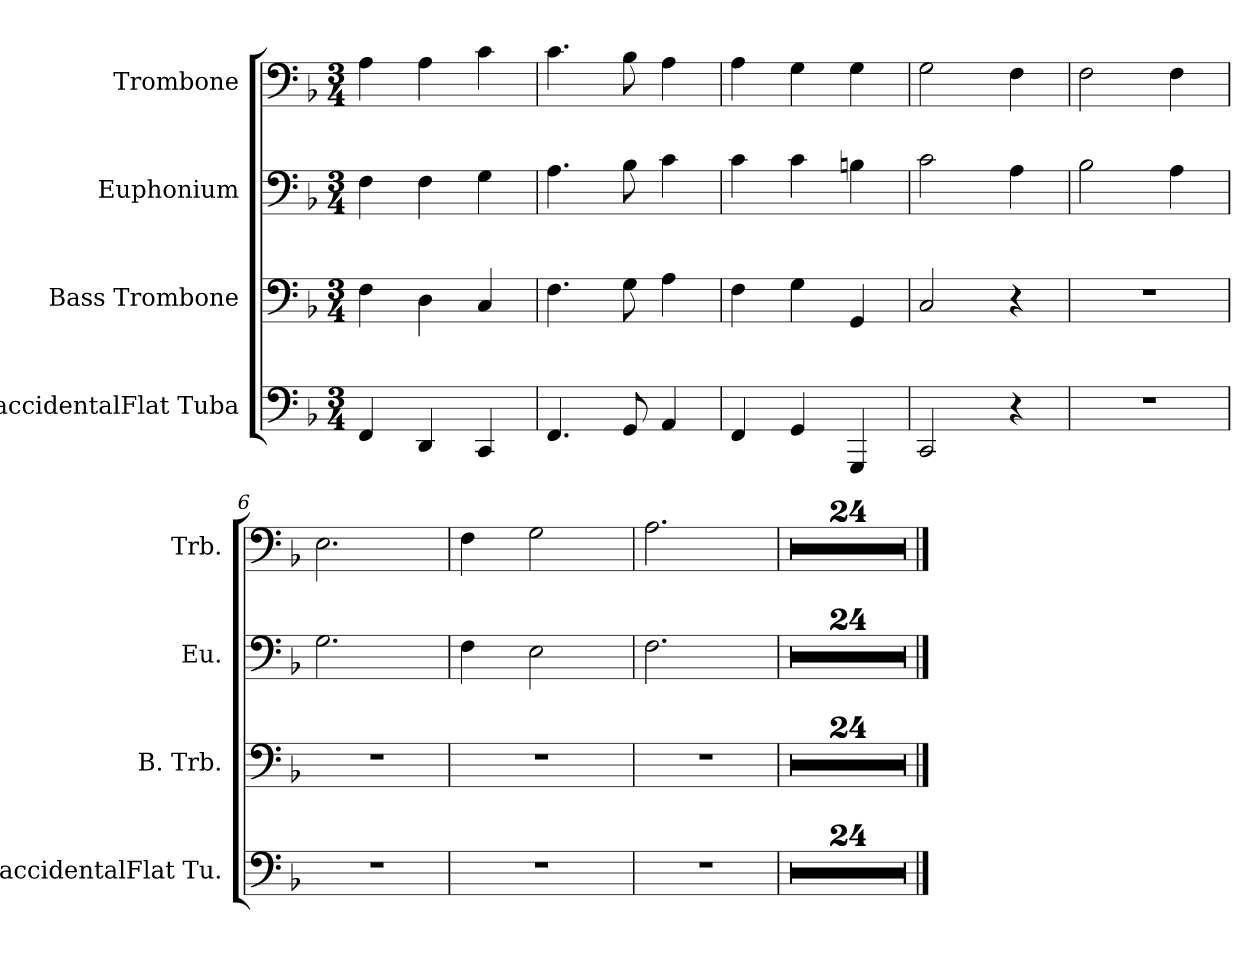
**kern	**kern	**kern	**kern
*part4	*part3	*part2	*part1
*staff4	*staff3	*staff2	*staff1
*I"BaccidentalFlat Tuba	*I"Bass Trombone	*I"Euphonium	*I"Trombone
*I'BaccidentalFlat Tu.	*I'B. Trb.	*I'Eu.	*I'Trb.
*clefF4	*clefF4	*clefF4	*clefF4
*k[b-]	*k[b-]	*k[b-]	*k[b-]
*M3/4	*M3/4	*M3/4	*M3/4
=1	=1	=1	=1
4FF/	4F\	4F\	4A\
4DD/	4D\	4F\	4A\
4CC/	4C/	4G\	4c\
=2	=2	=2	=2
4.FF/	4.F\	4.A\	4.c\
8GG/	8G\	8B-\	8B-\
4AA/	4A\	4c\	4A\
=3	=3	=3	=3
4FF/	4F\	4c\	4A\
4GG/	4G\	4c\	4G\
4GGG/	4GG/	4Bn\	4G\
=4	=4	=4	=4
2CC/	2C/	2c\	2G\
4r	4r	4A\	4F\
=5	=5	=5	=5
2.r	2.r	2B-\	2F\
.	.	4A\	4F\
=6	=6	=6	=6
2.r	2.r	2.G\	2.E\
=7	=7	=7	=7
2.r	2.r	4F\	4F\
.	.	2E\	2G\
=8	=8	=8	=8
2.r	2.r	2.F\	2.A\
=9	=9	=9	=9
2.r	2.r	2.r	2.r
=10	=10	=10	=10
2.r	2.r	2.r	2.r
=11	=11	=11	=11
2.r	2.r	2.r	2.r
!!LO:LB:g=z
=12	=12	=12	=12
2.r	2.r	2.r	2.r
=13	=13	=13	=13
2.r	2.r	2.r	2.r
=14	=14	=14	=14
2.r	2.r	2.r	2.r
=15	=15	=15	=15
2.r	2.r	2.r	2.r
=16	=16	=16	=16
2.r	2.r	2.r	2.r
=17	=17	=17	=17
2.r	2.r	2.r	2.r
=18	=18	=18	=18
2.r	2.r	2.r	2.r
=19	=19	=19	=19
2.r	2.r	2.r	2.r
=20	=20	=20	=20
2.r	2.r	2.r	2.r
=21	=21	=21	=21
2.r	2.r	2.r	2.r
=22	=22	=22	=22
2.r	2.r	2.r	2.r
=23	=23	=23	=23
2.r	2.r	2.r	2.r
=24	=24	=24	=24
2.r	2.r	2.r	2.r
=25	=25	=25	=25
2.r	2.r	2.r	2.r
=26	=26	=26	=26
2.r	2.r	2.r	2.r
=27	=27	=27	=27
2.r	2.r	2.r	2.r
=28	=28	=28	=28
2.r	2.r	2.r	2.r
!!LO:LB:g=z
=29	=29	=29	=29
2.r	2.r	2.r	2.r
=30	=30	=30	=30
2.r	2.r	2.r	2.r
=31	=31	=31	=31
2.r	2.r	2.r	2.r
=32	=32	=32	=32
2.r	2.r	2.r	2.r
==	==	==	==
*-	*-	*-	*-
